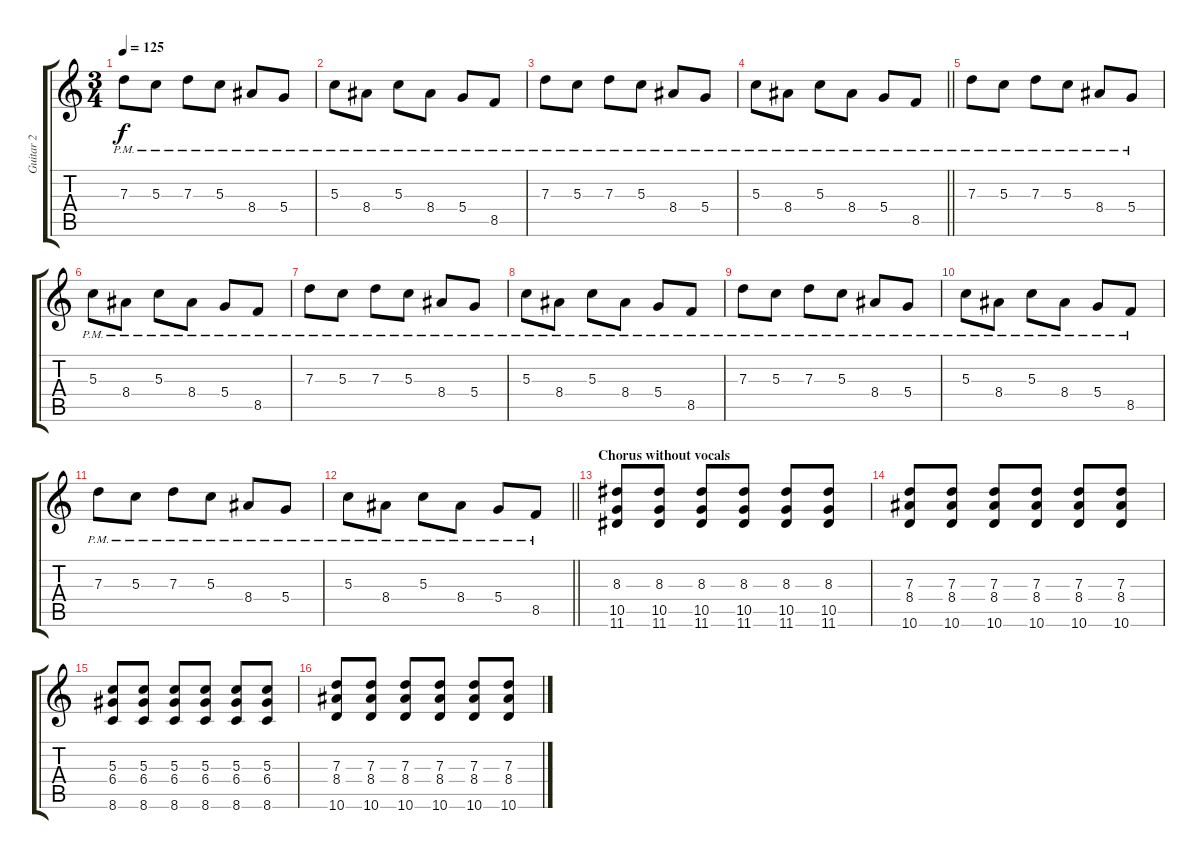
\track ("Guitar 2" "Guitar 2") {instrument electricguitarjazz}
\staff {score tabs}
\tuning (E4 B3 G3 D3 A2 E2) {hide}
\ts (3 4)
\tempo 125
\clef g2
\ks c
7.3{pm}.8{dy f} 5.3{pm}.8 7.3{pm}.8 5.3{pm}.8 8.4{pm}.8 5.4{pm}.8 |
5.3{pm}.8 8.4{pm}.8 5.3{pm}.8 8.4{pm}.8 5.4{pm}.8 8.5{pm}.8 |
7.3{pm}.8 5.3{pm}.8 7.3{pm}.8 5.3{pm}.8 8.4{pm}.8 5.4{pm}.8 |
\barLineRight lightlight
5.3{pm}.8 8.4{pm}.8 5.3{pm}.8 8.4{pm}.8 5.4{pm}.8 8.5{pm}.8 |
7.3{pm}.8 5.3{pm}.8 7.3{pm}.8 5.3{pm}.8 8.4{pm}.8 5.4{pm}.8 |
5.3{pm}.8 8.4{pm}.8 5.3{pm}.8 8.4{pm}.8 5.4{pm}.8 8.5{pm}.8 |
7.3{pm}.8 5.3{pm}.8 7.3{pm}.8 5.3{pm}.8 8.4{pm}.8 5.4{pm}.8 |
5.3{pm}.8 8.4{pm}.8 5.3{pm}.8 8.4{pm}.8 5.4{pm}.8 8.5{pm}.8 |
7.3{pm}.8 5.3{pm}.8 7.3{pm}.8 5.3{pm}.8 8.4{pm}.8 5.4{pm}.8 |
5.3{pm}.8 8.4{pm}.8 5.3{pm}.8 8.4{pm}.8 5.4{pm}.8 8.5{pm}.8 |
7.3{pm}.8 5.3{pm}.8 7.3{pm}.8 5.3{pm}.8 8.4{pm}.8 5.4{pm}.8 |
\barLineRight lightlight
5.3{pm}.8 8.4{pm}.8 5.3{pm}.8 8.4{pm}.8 5.4{pm}.8 8.5{pm}.8 |
\section ("" "Chorus without vocals")
(8.3 10.5 11.6).8{instrument overdrivenguitar} (8.3 10.5 11.6).8 (8.3 10.5 11.6).8 (8.3 10.5 11.6).8 (8.3 10.5 11.6).8 (8.3 10.5 11.6).8 |
(7.3 8.4 10.6).8 (7.3 8.4 10.6).8 (7.3 8.4 10.6).8 (7.3 8.4 10.6).8 (7.3 8.4 10.6).8 (7.3 8.4 10.6).8 |
(5.3 6.4 8.6).8 (5.3 6.4 8.6).8 (5.3 6.4 8.6).8 (5.3 6.4 8.6).8 (5.3 6.4 8.6).8 (5.3 6.4 8.6).8 |
(7.3 8.4 10.6).8 (7.3 8.4 10.6).8 (7.3 8.4 10.6).8 (7.3 8.4 10.6).8 (7.3 8.4 10.6).8 (7.3 8.4 10.6).8
